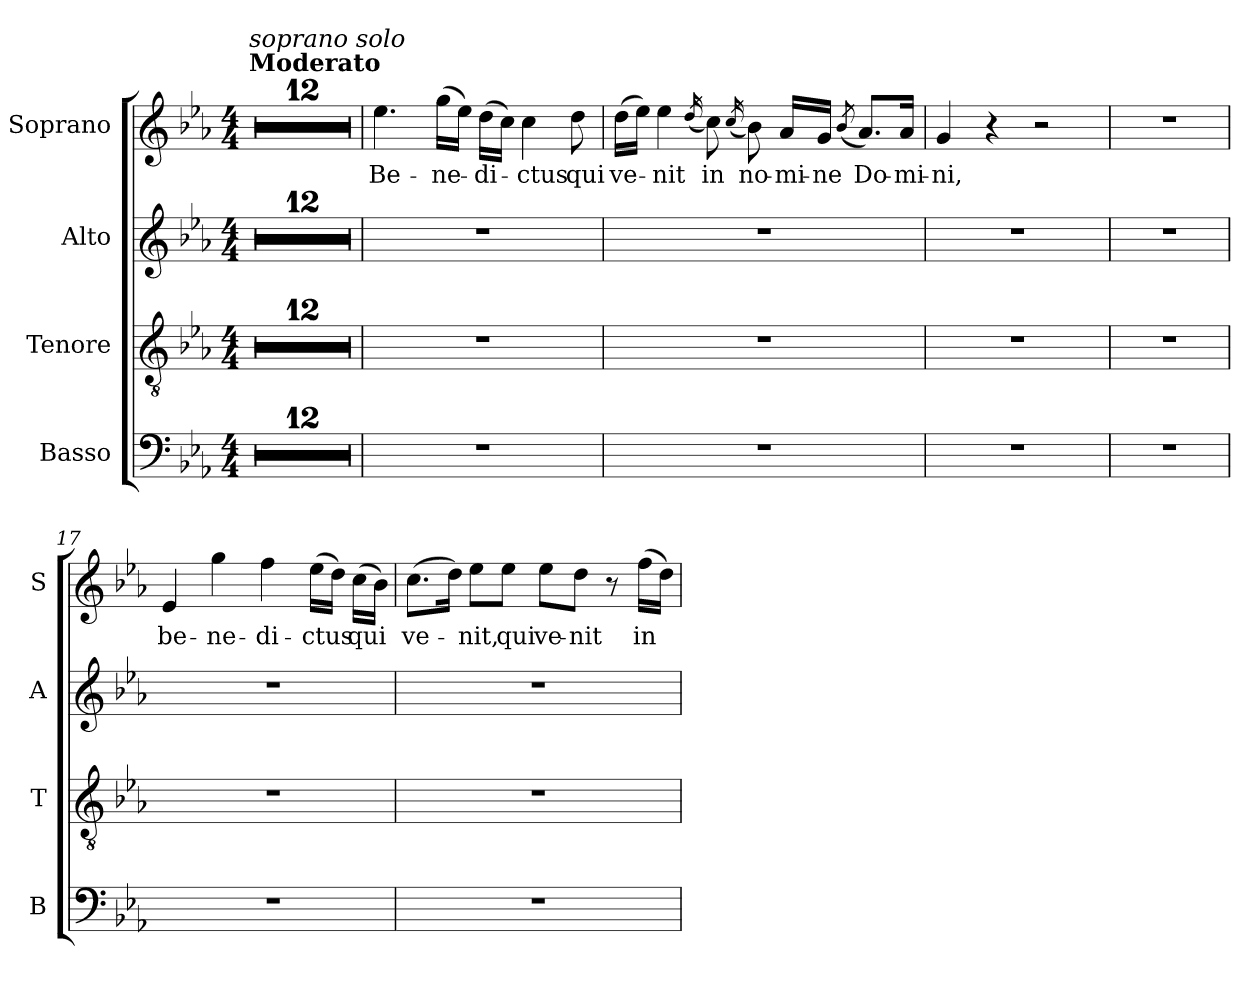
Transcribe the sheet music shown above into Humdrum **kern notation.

**kern	**kern	**kern	**kern	**text
*part4	*part3	*part2	*part1	*part1
*staff4	*staff3	*staff2	*staff1	*staff1
*I"Basso	*I"Tenore	*I"Alto	*I"Soprano	*
*I'B	*I'T	*I'A	*I'S	*
*clefF4	*clefGv2	*clefG2	*clefG2	*
*k[b-e-a-]	*k[b-e-a-]	*k[b-e-a-]	*k[b-e-a-]	*
*E-:	*E-:	*E-:	*E-:	*
*M4/4	*M4/4	*M4/4	*M4/4	*
=1	=1	=1	=1	=1
!	!	!	!LO:TX:a:B:t=Moderato	!
!	!	!	!LO:TX:a:i:t=soprano solo	!
1r	1r	1r	1r	.
=2	=2	=2	=2	=2
1r	1r	1r	1r	.
=3	=3	=3	=3	=3
1r	1r	1r	1r	.
=4	=4	=4	=4	=4
1r	1r	1r	1r	.
=5	=5	=5	=5	=5
1r	1r	1r	1r	.
=6	=6	=6	=6	=6
1r	1r	1r	1r	.
=7	=7	=7	=7	=7
1r	1r	1r	1r	.
=8	=8	=8	=8	=8
1r	1r	1r	1r	.
=9	=9	=9	=9	=9
1r	1r	1r	1r	.
=10	=10	=10	=10	=10
1r	1r	1r	1r	.
=11	=11	=11	=11	=11
1r	1r	1r	1r	.
=12	=12	=12	=12	=12
1r	1r	1r	1r	.
=13	=13	=13	=13	=13
!	!	!	!	!LO:LY:b
1r	1r	1r	4.ee-\	Be-
!	!	!	!	!LO:LY:b
.	.	.	(>16gg\LL	-ne-
.	.	.	16ee-\JJ)	.
!	!	!	!	!LO:LY:b
.	.	.	(>16dd\LL	-di-
.	.	.	16cc\JJ)	.
!	!	!	!	!LO:LY:b
.	.	.	4cc\	-ctus
!	!	!	!	!LO:LY:b
.	.	.	8dd\	qui
=14	=14	=14	=14	=14
!	!	!	!	!LO:LY:b
1r	1r	1r	(>16dd\LL	ve-
.	.	.	16ee-\JJ)	.
!	!	!	!	!LO:LY:b
.	.	.	4ee-\	-nit
.	.	.	(<16qdd/	.
!	!	!	!	!LO:LY:b
.	.	.	8cc\)	in
.	.	.	(<16qcc/	.
!	!	!	!	!LO:LY:b
.	.	.	8b-\)	no-
!	!	!	!	!LO:LY:b
.	.	.	16a-/LL	-mi-
!	!	!	!	!LO:LY:b
.	.	.	16g/JJ	-ne
.	.	.	(<8qb-/	.
!	!	!	!	!LO:LY:b
.	.	.	8.a-/L)	Do-
!	!	!	!	!LO:LY:b
.	.	.	16a-/Jk	-mi-
=15	=15	=15	=15	=15
!	!	!	!	!LO:LY:b
1r	1r	1r	4g/	-ni,
.	.	.	4r	.
.	.	.	2r	.
=16	=16	=16	=16	=16
1r	1r	1r	1r	.
!!LO:LB:g=z
=17	=17	=17	=17	=17
!	!	!	!	!LO:LY:b
1r	1r	1r	4e-/	be-
!	!	!	!	!LO:LY:b
.	.	.	4gg\	-ne-
!	!	!	!	!LO:LY:b
.	.	.	4ff\	-di-
!	!	!	!	!LO:LY:b
.	.	.	(>16ee-\LL	-ctus
.	.	.	16dd\JJ)	.
!	!	!	!	!LO:LY:b
.	.	.	(>16cc\LL	qui
.	.	.	16b-\JJ)	.
=18	=18	=18	=18	=18
!	!	!	!	!LO:LY:b
1r	1r	1r	(>8.cc\L	ve-
.	.	.	16dd\Jk)	.
!	!	!	!	!LO:LY:b
.	.	.	8ee-\L	-nit,
!	!	!	!	!LO:LY:b
.	.	.	8ee-\J	qui
!	!	!	!	!LO:LY:b
.	.	.	8ee-\L	ve-
!	!	!	!	!LO:LY:b
.	.	.	8dd\J	-nit
.	.	.	8r	.
!	!	!	!	!LO:LY:b
.	.	.	(>16ff\LL	in
.	.	.	16dd\JJ)	.
=	=	=	=	=
*-	*-	*-	*-	*-
